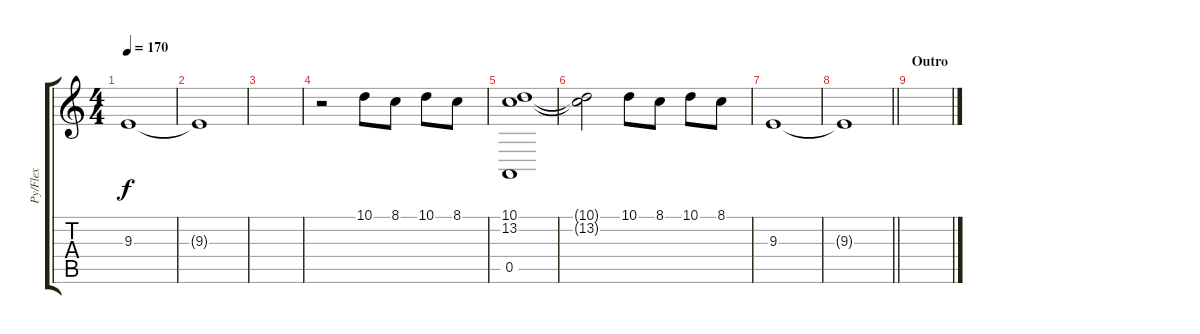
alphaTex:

\track ("Py/Flex" "Py/Flex") {instrument bagpipe}
\staff {score tabs}
\tuning (E4 B3 G3 D3 A2 E2) {hide}
\ts (4 4)
\tempo 170
\clef g2
\ks c
9.3.1{dy f} |
9.3{t}.1 |
|
r.2 10.1.8 8.1.8 10.1.8 8.1.8 |
(10.1 13.2 0.5).1 |
(10.1{t} 13.2{t}).2 10.1.8 8.1.8 10.1.8 8.1.8 |
9.3.1 |
\barLineRight lightlight
9.3{t}.1 |
\section ("" "Outro")
